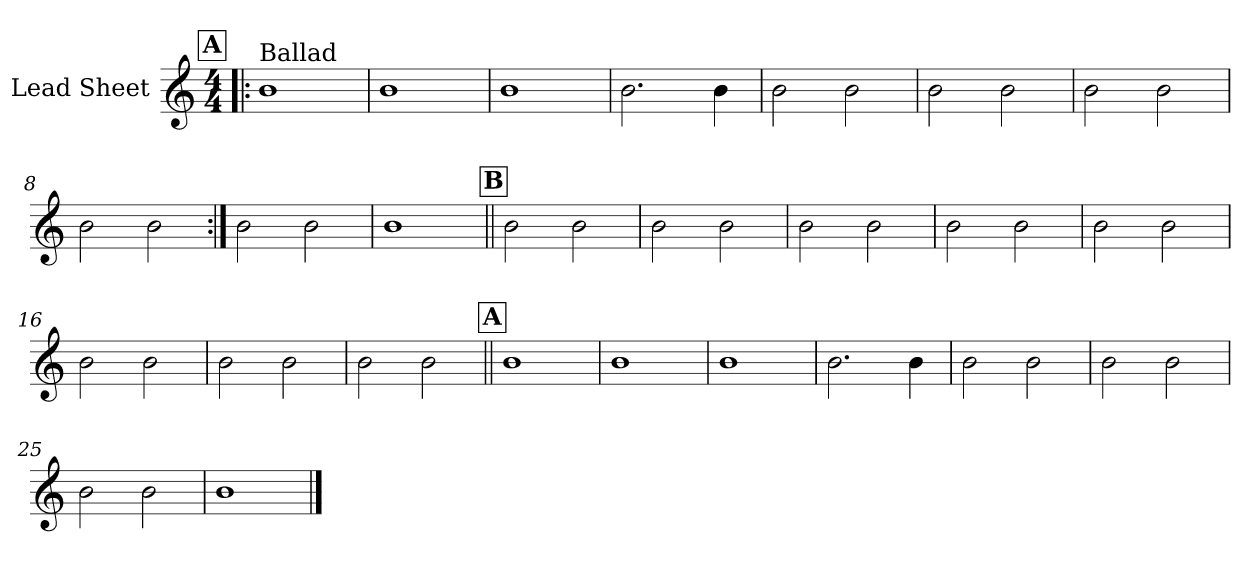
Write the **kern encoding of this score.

**kern
*part1
*staff1
*I"Lead Sheet
*clefG2
*k[]
*M4/4
!!LO:REH:place=s1:a:fs=14:t=A
=1!|:
!LO:TX:a:t=Ballad
1b
=2
1b
=3
1b
=4
2.b\
4b\
!!LO:LB:g=z
=5
2b\
2b\
=6
2b\
2b\
=7
2b\
2b\
=8
2b\
2b\
!!LO:LB:g=z
=9:|!
2b\
2b\
=10
1b
!!LO:LB:g=z
!!LO:REH:place=s1:a:fs=14:t=B
=11||
2b\
2b\
=12
2b\
2b\
=13
2b\
2b\
=14
2b\
2b\
!!LO:LB:g=z
=15
2b\
2b\
=16
2b\
2b\
=17
2b\
2b\
=18
2b\
2b\
!!LO:LB:g=z
!!LO:REH:place=s1:a:fs=14:t=A
=19||
1b
=20
1b
=21
1b
=22
2.b\
4b\
!!LO:LB:g=z
=23
2b\
2b\
=24
2b\
2b\
=25
2b\
2b\
=26
1b
==
*-
